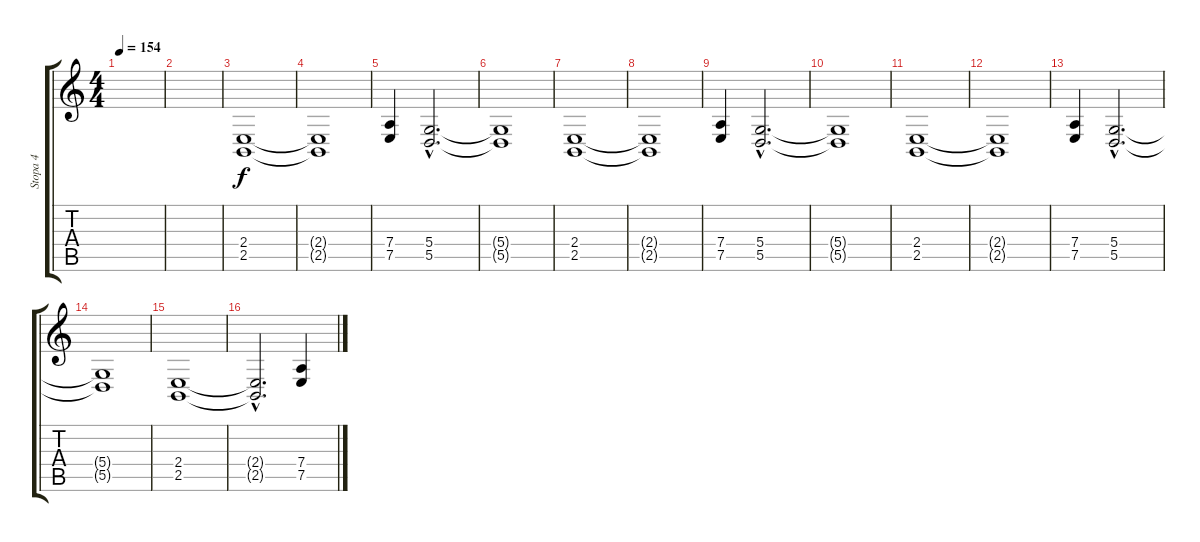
\track ("Stopa 4" "Stopa 4") {instrument lead6voice}
\staff {score tabs}
\tuning (E4 B3 G3 D3 A2 E2) {hide}
\ts (4 4)
\tempo 154
\tempo 130
\tempo 154
\clef g2
\ks c
|
|
(2.4 2.5).1{volume 14 instrument stringensemble1} |
(2.4{t} 2.5{t}).1 |
(7.4 7.5).4 (5.4{hac} 5.5{hac}).2{d} |
(5.4{t} 5.5{t}).1 |
(2.4 2.5).1 |
(2.4{t} 2.5{t}).1 |
(7.4 7.5).4 (5.4{hac} 5.5{hac}).2{d} |
(5.4{t} 5.5{t}).1 |
(2.4 2.5).1 |
(2.4{t} 2.5{t}).1 |
(7.4 7.5).4 (5.4{hac} 5.5{hac}).2{d} |
(5.4{t} 5.5{t}).1 |
(2.4 2.5).1 |
(2.4{hac t} 2.5{hac t}).2{d} (7.4 7.5).4
